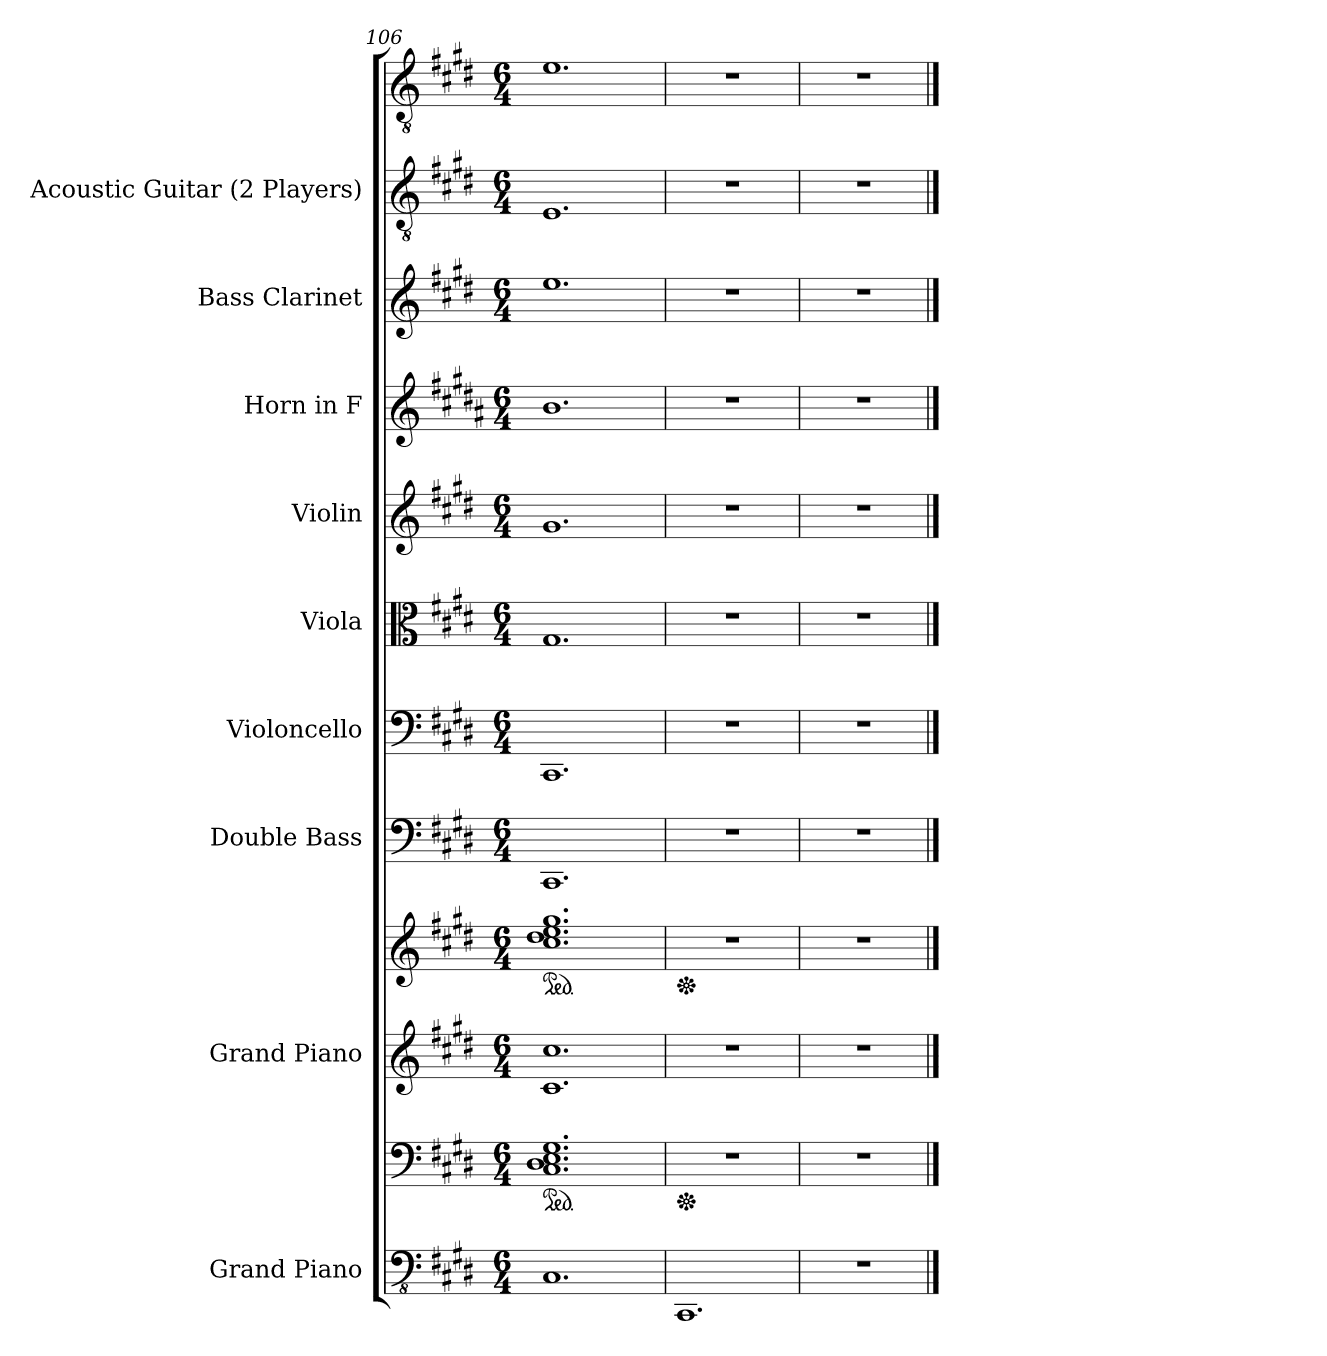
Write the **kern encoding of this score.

**kern	**kern	**kern	**kern	**kern	**kern	**kern	**kern	**kern	**kern	**kern	**kern
*part9	*part9	*part8	*part8	*part7	*part6	*part5	*part4	*part3	*part2	*part1	*part1
*staff12	*staff11	*staff10	*staff9	*staff8	*staff7	*staff6	*staff5	*staff4	*staff3	*staff2	*staff1
*I"Grand Piano	*	*I"Grand Piano	*	*I"Double Bass	*I"Violoncello	*I"Viola	*I"Violin	*I"Horn in F	*I"Bass Clarinet	*I"Acoustic Guitar (2 Players)	*
*I'Pno.	*	*I'Pno.	*	*I'Db.	*I'Vc.	*I'Vla.	*I'Vln.	*	*I'B. Cl.	*I'Guit.	*
*clefFv4	*clefF4	*clefG2	*clefG2	*clefF4	*clefF4	*clefC3	*clefG2	*clefG2	*clefG2	*clefGv2	*clefGv2
*	*	*	*	*ITrd7c12	*	*	*	*ITrd4c7	*ITrd8c14	*	*
*k[f#c#g#d#]	*k[f#c#g#d#]	*k[f#c#g#d#]	*k[f#c#g#d#]	*k[f#c#g#d#]	*k[f#c#g#d#]	*k[f#c#g#d#]	*k[f#c#g#d#]	*k[f#c#g#d#]	*k[f#c#g#d#]	*k[f#c#g#d#]	*k[f#c#g#d#]
*M6/4	*M6/4	*M6/4	*M6/4	*M6/4	*M6/4	*M6/4	*M6/4	*M6/4	*M6/4	*M6/4	*M6/4
*	*ped	*	*	*	*	*	*	*	*	*	*
*	*	*	*ped	*	*	*	*	*	*	*	*
=106	=106	=106	=106	=106	=106	=106	=106	=106	=106	=106	=106
1.CC#	1.C# 1.D# 1.E 1.G#	1.c# 1.cc#	1.cc# 1.dd# 1.ee 1.gg#	1.CCC#	1.CC#	1.G#	1.g#	1.e	1.e	1.E	1.e
=107	=107	=107	=107	=107	=107	=107	=107	=107	=107	=107	=107
*	*Xped	*	*	*	*	*	*	*	*	*	*
*	*	*	*Xped	*	*	*	*	*	*	*	*
1.CCC#	1.r	1.r	1.r	1.r	1.r	1.r	1.r	1.r	1.r	1.r	1.r
=108	=108	=108	=108	=108	=108	=108	=108	=108	=108	=108	=108
1.r	1.r	1.r	1.r	1.r	1.r	1.r	1.r	1.r	1.r	1.r	1.r
==	==	==	==	==	==	==	==	==	==	==	==
*-	*-	*-	*-	*-	*-	*-	*-	*-	*-	*-	*-
